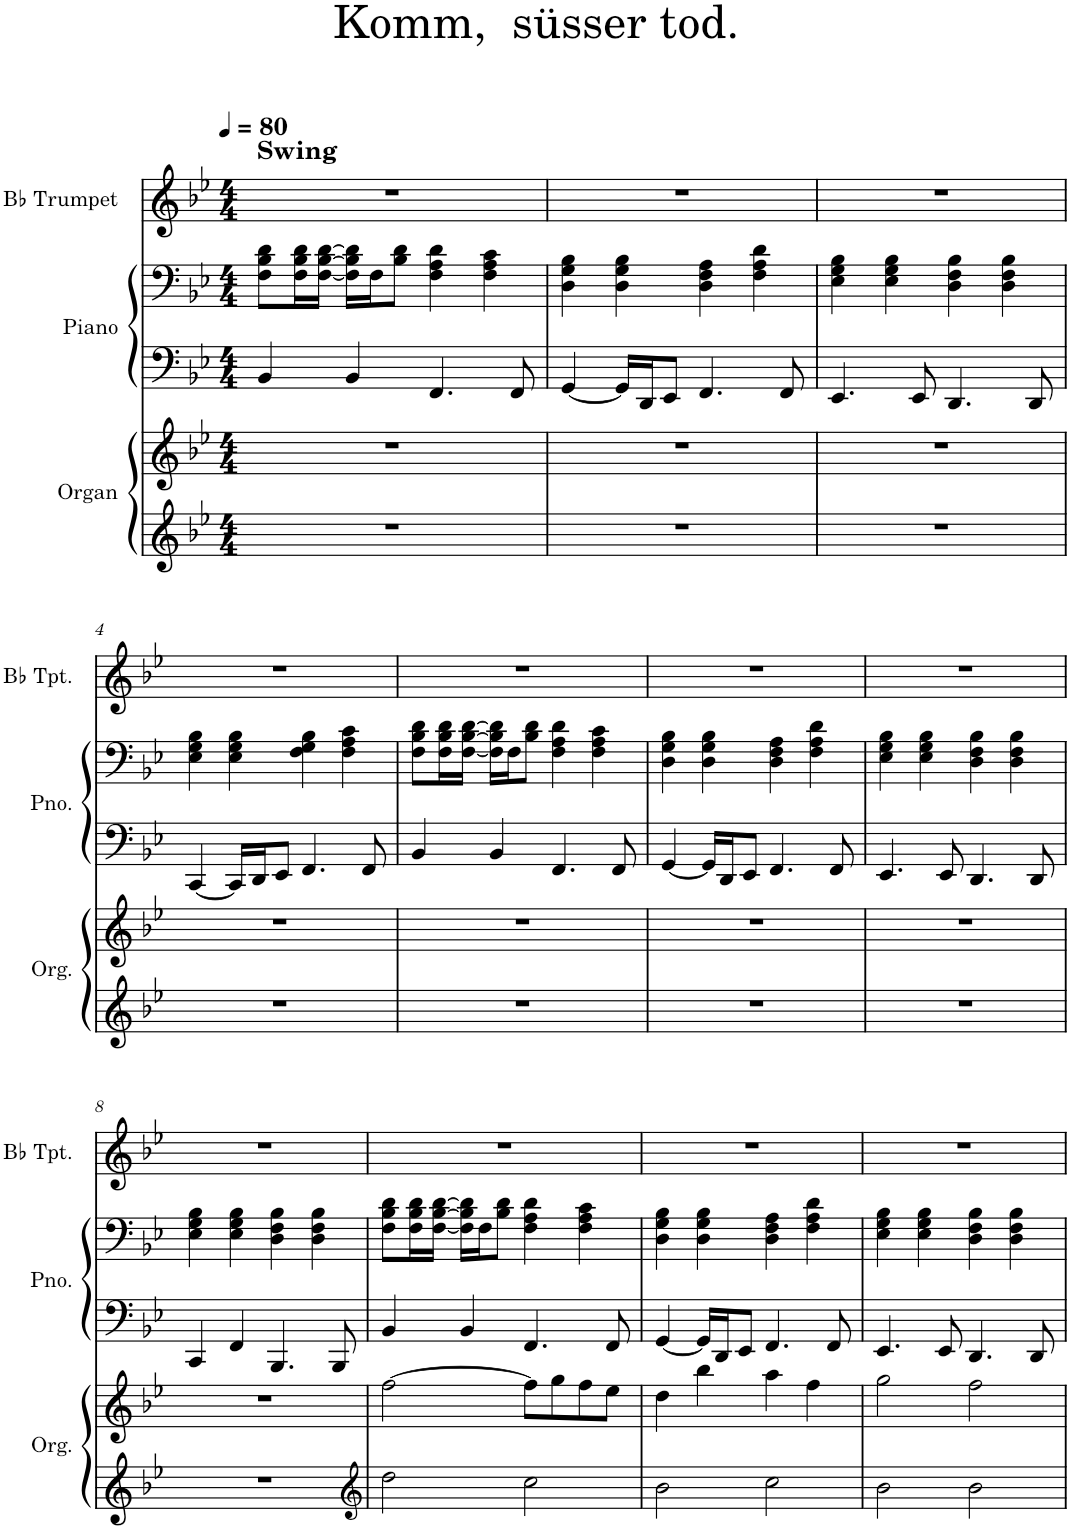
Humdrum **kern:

**kern	**kern	**kern	**kern	**kern
*part3	*part3	*part2	*part2	*part1
*staff5	*staff4	*staff3	*staff2	*staff1
*I"Organ	*	*I"Piano	*	*I"Bb Trumpet
*I'Org.	*	*I'Pno.	*	*I'Bb Tpt.
*clefG2	*clefG2	*clefF4	*clefF4	*clefG2
*	*	*	*	*ITrd1c2
*k[b-e-]	*k[b-e-]	*k[b-e-]	*k[b-e-]	*k[b-e-]
*M4/4	*M4/4	*M4/4	*M4/4	*M4/4
*MM80	*MM80	*MM80	*MM80	*MM80
=1	=1	=1	=1	=1
!	!	!	!	!LO:TX:a:B:t=Swing
1r	1r	4BB-/	8F\ 8B-\ 8d\L	1r
.	.	.	16F\ 16B-\ 16d\L	.
.	.	.	[16F\ [16B-\ [16d\JJ	.
.	.	4BB-/	16F\] 16B-\] 16d\]LL	.
.	.	.	16F\J	.
.	.	.	8B-\ 8d\J	.
.	.	4.FF/	4F\ 4A\ 4d\	.
.	.	.	4F\ 4A\ 4c\	.
.	.	8FF/	.	.
=2	=2	=2	=2	=2
1r	1r	[4GG/	4D\ 4G\ 4B-\	1r
.	.	16GG/LL]	4D\ 4G\ 4B-\	.
.	.	16DD/J	.	.
.	.	8EE-/J	.	.
.	.	4.FF/	4D\ 4F\ 4A\	.
.	.	.	4F\ 4A\ 4d\	.
.	.	8FF/	.	.
=3	=3	=3	=3	=3
1r	1r	4.EE-/	4E-\ 4G\ 4B-\	1r
.	.	.	4E-\ 4G\ 4B-\	.
.	.	8EE-/	.	.
.	.	4.DD/	4D\ 4F\ 4B-\	.
.	.	.	4D\ 4F\ 4B-\	.
.	.	8DD/	.	.
!!LO:LB:g=z
=4	=4	=4	=4	=4
1r	1r	[4CC/	4E-\ 4G\ 4B-\	1r
.	.	16CC/LL]	4E-\ 4G\ 4B-\	.
.	.	16DD/J	.	.
.	.	8EE-/J	.	.
.	.	4.FF/	4F\ 4G\ 4B-\	.
.	.	.	4F\ 4A\ 4c\	.
.	.	8FF/	.	.
=5	=5	=5	=5	=5
1r	1r	4BB-/	8F\ 8B-\ 8d\L	1r
.	.	.	16F\ 16B-\ 16d\L	.
.	.	.	[16F\ [16B-\ [16d\JJ	.
.	.	4BB-/	16F\] 16B-\] 16d\]LL	.
.	.	.	16F\J	.
.	.	.	8B-\ 8d\J	.
.	.	4.FF/	4F\ 4A\ 4d\	.
.	.	.	4F\ 4A\ 4c\	.
.	.	8FF/	.	.
=6	=6	=6	=6	=6
1r	1r	[4GG/	4D\ 4G\ 4B-\	1r
.	.	16GG/LL]	4D\ 4G\ 4B-\	.
.	.	16DD/J	.	.
.	.	8EE-/J	.	.
.	.	4.FF/	4D\ 4F\ 4A\	.
.	.	.	4F\ 4A\ 4d\	.
.	.	8FF/	.	.
=7	=7	=7	=7	=7
1r	1r	4.EE-/	4E-\ 4G\ 4B-\	1r
.	.	.	4E-\ 4G\ 4B-\	.
.	.	8EE-/	.	.
.	.	4.DD/	4D\ 4F\ 4B-\	.
.	.	.	4D\ 4F\ 4B-\	.
.	.	8DD/	.	.
!!LO:LB:g=z
=8	=8	=8	=8	=8
1r	1r	4CC/	4E-\ 4G\ 4B-\	1r
.	.	4FF/	4E-\ 4G\ 4B-\	.
.	.	4.BBB-/	4D\ 4F\ 4B-\	.
.	.	.	4D\ 4F\ 4B-\	.
.	.	8BBB-/	.	.
=9	=9	=9	=9	=9
*clefG2	*	*	*	*
2dd\	[2ff\	4BB-/	8F\ 8B-\ 8d\L	1r
.	.	.	16F\ 16B-\ 16d\L	.
.	.	.	[16F\ [16B-\ [16d\JJ	.
.	.	4BB-/	16F\] 16B-\] 16d\]LL	.
.	.	.	16F\J	.
.	.	.	8B-\ 8d\J	.
2cc\	8ff\L]	4.FF/	4F\ 4A\ 4d\	.
.	8gg\	.	.	.
.	8ff\	.	4F\ 4A\ 4c\	.
.	8ee-\J	8FF/	.	.
=10	=10	=10	=10	=10
2b-\	4dd\	[4GG/	4D\ 4G\ 4B-\	1r
.	4bb-\	16GG/LL]	4D\ 4G\ 4B-\	.
.	.	16DD/J	.	.
.	.	8EE-/J	.	.
2cc\	4aa\	4.FF/	4D\ 4F\ 4A\	.
.	4ff\	.	4F\ 4A\ 4d\	.
.	.	8FF/	.	.
=11	=11	=11	=11	=11
2b-\	2gg\	4.EE-/	4E-\ 4G\ 4B-\	1r
.	.	.	4E-\ 4G\ 4B-\	.
.	.	8EE-/	.	.
2b-\	2ff\	4.DD/	4D\ 4F\ 4B-\	.
.	.	.	4D\ 4F\ 4B-\	.
.	.	8DD/	.	.
=	=	=	=	=
*-	*-	*-	*-	*-
